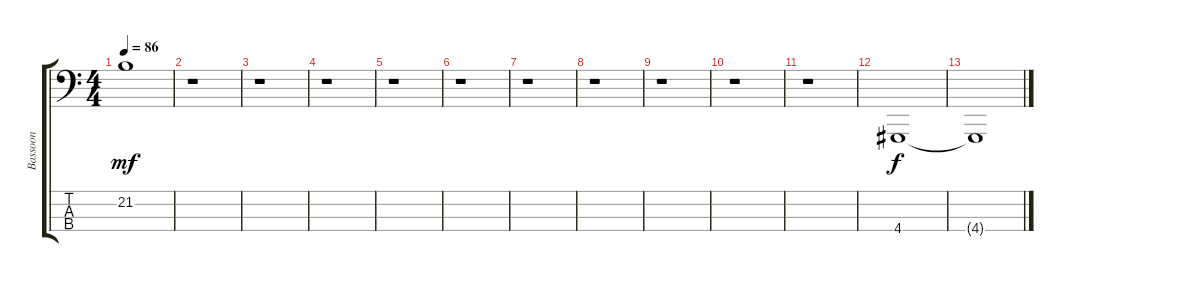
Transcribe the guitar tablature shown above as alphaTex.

\track ("Bassoon" "Bassoon") {instrument bassoon}
\staff {score tabs}
\tuning (G2 D2 A1 E1) {hide}
\ts (4 4)
\tempo 86
\clef f4
\ks c
21.2.1{dy mf volume 12} |
r.1 |
r.1 |
r.1 |
r.1 |
r.1 |
r.1 |
r.1 |
r.1 |
r.1 |
r.1 |
4.4.1{dy f instrument acousticgrandpiano} |
4.4{t}.1
